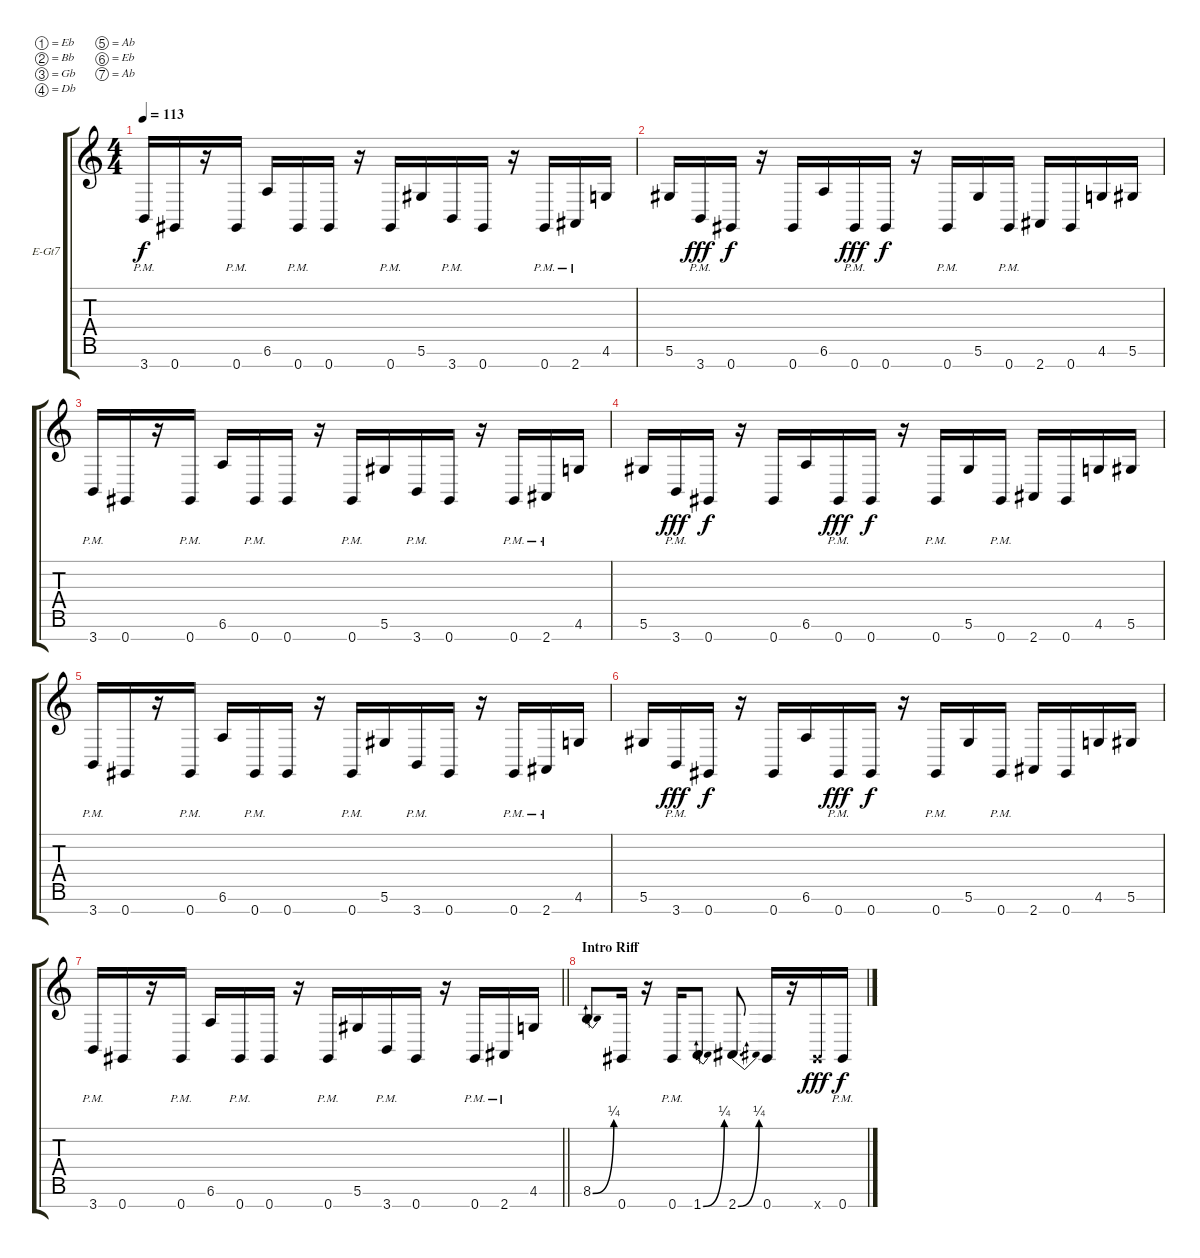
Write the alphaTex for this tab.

\bracketExtendMode groupsimilarinstruments
\firstSystemTrackNameOrientation horizontal
\otherSystemsTrackNameOrientation horizontal
\track ("Track 1" "E-Gt7") {instrument distortionguitar}
\staff {score tabs}
\tuning (Eb4 Bb3 Gb3 Db3 Ab2 Eb2 Ab1)
\ts (4 4)
\tempo 113
\clef g2
\ks c
3.7{pm}.16{dy f} 0.7.16 r.16 0.7{pm}.16 6.6.16 0.7{pm}.16 0.7.16 r.16 0.7{pm}.16 5.6.16 3.7{pm}.16 0.7.16 r.16 0.7{pm}.16 2.7{pm}.16 4.6.16 |
5.6.16 3.7{pm}.16{dy fff} 0.7.16{dy f} r.16 0.7.16 6.6.16 0.7{pm}.16{dy fff} 0.7.16{dy f} r.16 0.7{pm}.16 5.6.16 0.7{pm}.16 2.7.16 0.7.16 4.6.16 5.6.16 |
3.7{pm}.16 0.7.16 r.16 0.7{pm}.16 6.6.16 0.7{pm}.16 0.7.16 r.16 0.7{pm}.16 5.6.16 3.7{pm}.16 0.7.16 r.16 0.7{pm}.16 2.7{pm}.16 4.6.16 |
5.6.16 3.7{pm}.16{dy fff} 0.7.16{dy f} r.16 0.7.16 6.6.16 0.7{pm}.16{dy fff} 0.7.16{dy f} r.16 0.7{pm}.16 5.6.16 0.7{pm}.16 2.7.16 0.7.16 4.6.16 5.6.16 |
3.7{pm}.16 0.7.16 r.16 0.7{pm}.16 6.6.16 0.7{pm}.16 0.7.16 r.16 0.7{pm}.16 5.6.16 3.7{pm}.16 0.7.16 r.16 0.7{pm}.16 2.7{pm}.16 4.6.16 |
5.6.16 3.7{pm}.16{dy fff} 0.7.16{dy f} r.16 0.7.16 6.6.16 0.7{pm}.16{dy fff} 0.7.16{dy f} r.16 0.7{pm}.16 5.6.16 0.7{pm}.16 2.7.16 0.7.16 4.6.16 5.6.16 |
\barLineRight lightlight
3.7{pm}.16 0.7.16 r.16 0.7{pm}.16 6.6.16 0.7{pm}.16 0.7.16 r.16 0.7{pm}.16 5.6.16 3.7{pm}.16 0.7.16 r.16 0.7{pm}.16 2.7{pm}.16 4.6.16 |
\section ("" "Intro Riff")
8.6{be (bend 0 0 60 1)}.8{d} 0.7.16 r.16 0.7{pm}.16 1.7{be (bend 0 0 60 1)}.8{d} 2.7{be (bend 0 0 60 1)}.8{d} 0.7.16 r.16 0.7{x}.16{dy fff} 0.7{pm}.16{dy f}
